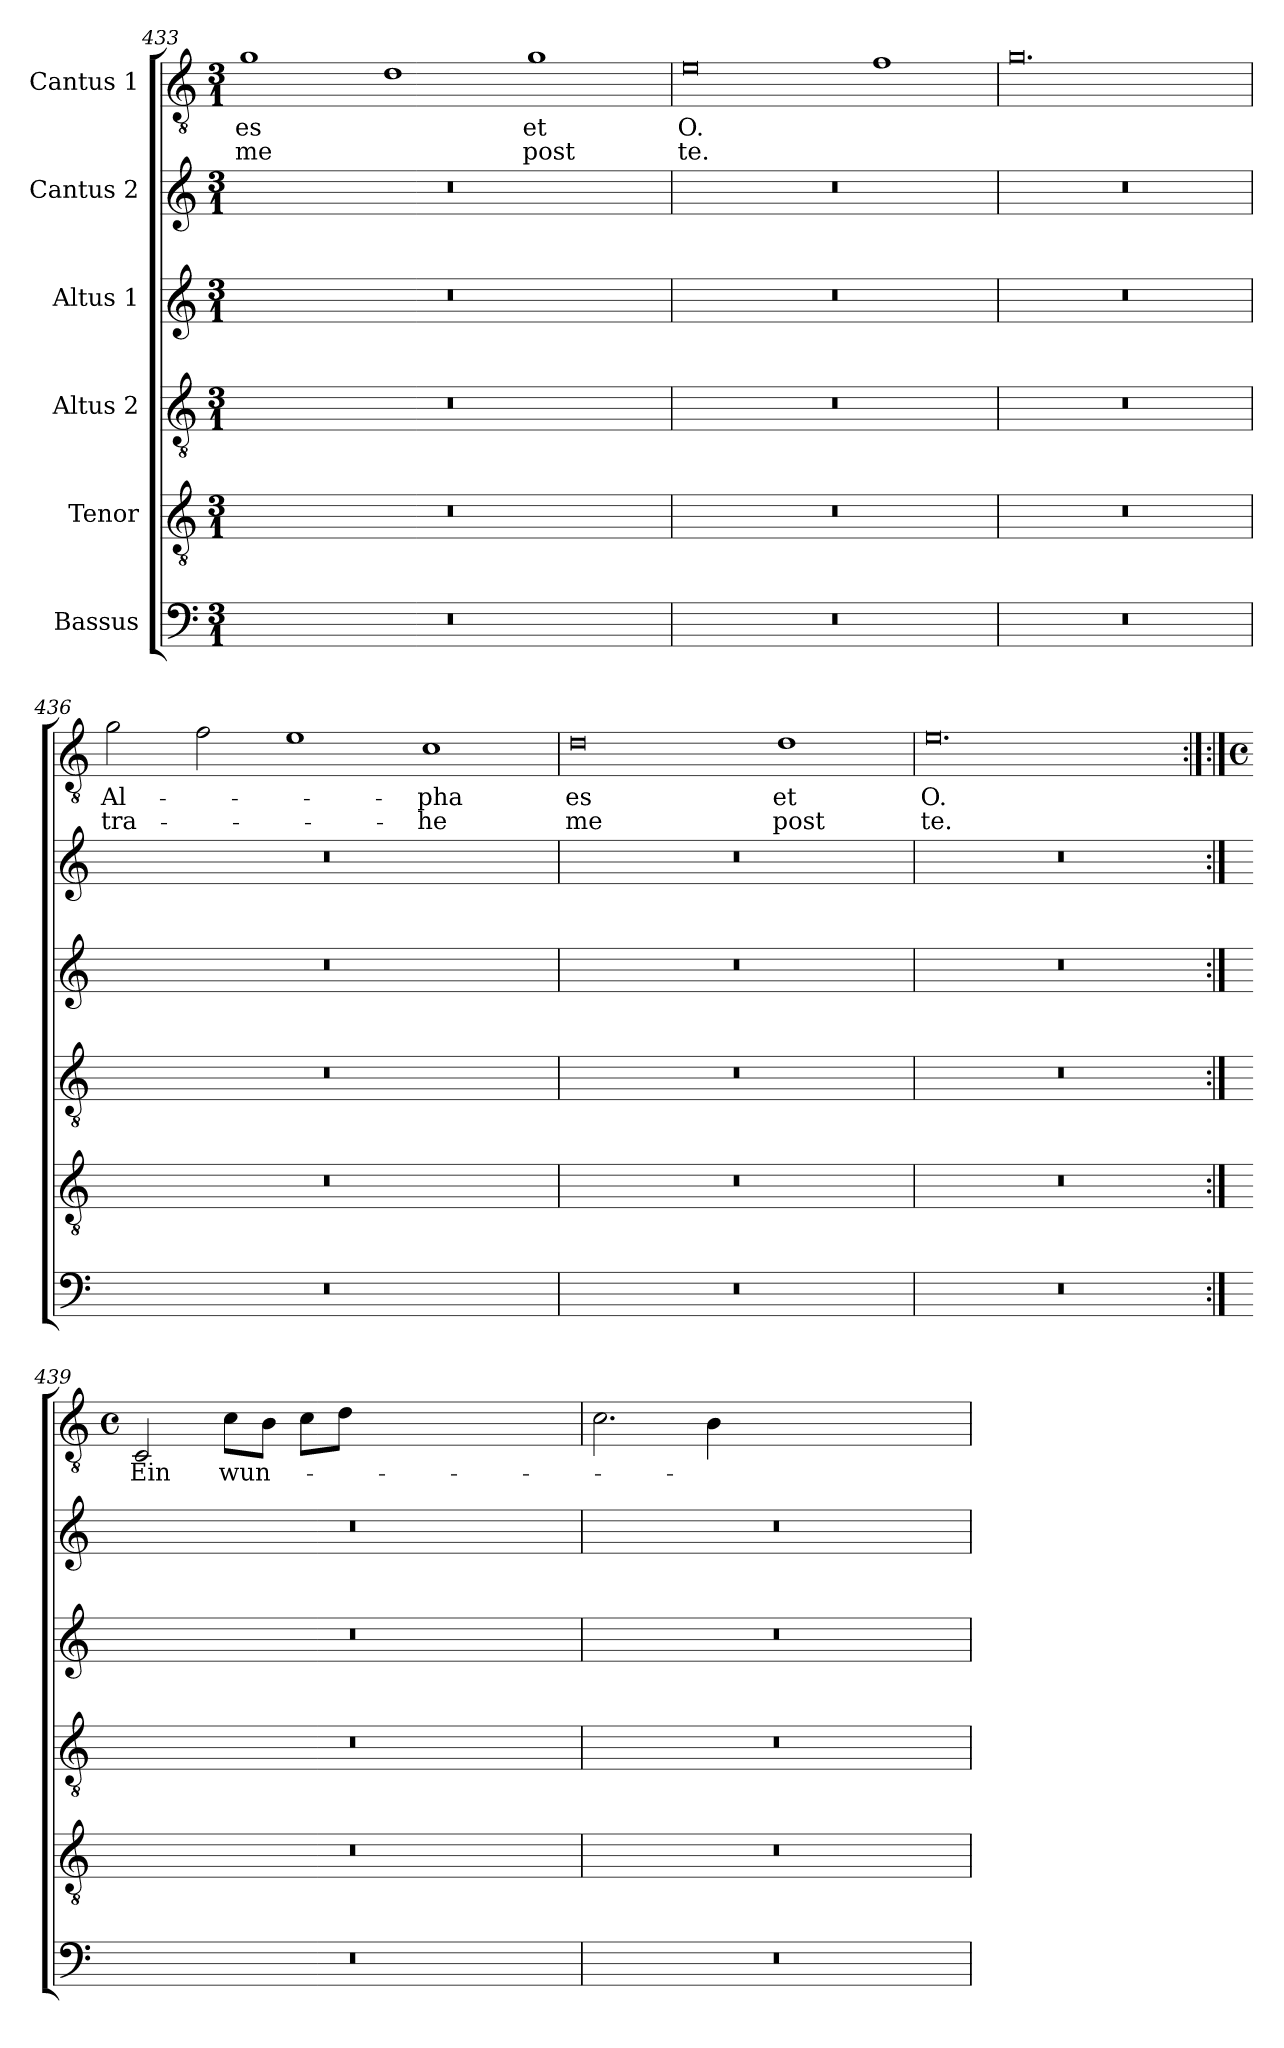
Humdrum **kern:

**kern	**kern	**kern	**kern	**kern	**kern	**text	**text
*part6	*part5	*part4	*part3	*part2	*part1	*part1	*part1
*staff6	*staff5	*staff4	*staff3	*staff2	*staff1	*staff1	*staff1
*I"Bassus	*I"Tenor	*I"Altus 2	*I"Altus 1	*I"Cantus 2	*I"Cantus 1	*	*
!!LO:LB:g=z
*clefF4	*clefGv2	*clefGv2	*clefG2	*clefG2	*clefGv2	*	*
*M3/1	*M3/1	*M3/1	*M3/1	*M3/1	*M3/1	*	*
=433	=433	=433	=433	=433	=433	=433	=433
!	!	!	!	!	!	!LO:LY:b:cj	!LO:LY:b:cj
*	*	*	*	*	*^	*	*
0.r	0.r	0.r	0.r	0.r	1g	16ryy	es	me
.	.	.	.	.	.	1ryy	.	.
.	.	.	.	.	1d	.	.	.
.	.	.	.	.	.	1ryy	.	.
!	!	!	!	!	!	!	!LO:LY:b:cj	!LO:LY:b:cj
.	.	.	.	.	1g	.	et	post
.	.	.	.	.	.	2...ryy	.	.
=434	=434	=434	=434	=434	=434	=434	=434	=434
!	!	!	!	!	!	!	!LO:LY:b:rj	!LO:LY:b:rj
*	*	*	*	*	*v	*v	*	*
0.r	0.r	0.r	0.r	0.r	0e	O.	te.
.	.	.	.	.	1f	.	.
=435	=435	=435	=435	=435	=435	=435	=435
0.r	0.r	0.r	0.r	0.r	0.g	.	.
=436	=436	=436	=436	=436	=436	=436	=436
!	!	!	!	!	!	!LO:LY:b:cj	!LO:LY:b:cj
0.r	0.r	0.r	0.r	0.r	2g\	Al-	-tra-
.	.	.	.	.	2f\	.	.
.	.	.	.	.	1e	.	.
!	!	!	!	!	!	!LO:LY:b:cj	!LO:LY:b:cj
.	.	.	.	.	1c	-pha	he
=437	=437	=437	=437	=437	=437	=437	=437
!	!	!	!	!	!	!LO:LY:b:rj	!LO:LY:b:cj
0.r	0.r	0.r	0.r	0.r	0d	es	me
!	!	!	!	!	!	!LO:LY:b:cj	!LO:LY:b:cj
.	.	.	.	.	1d	et	post
=438	=438	=438	=438	=438	=438	=438	=438
!	!	!	!	!	!	!LO:LY:b:rj	!LO:LY:b:rj
0.r	0.r	0.r	0.r	0.r	0.e	O.	te.
!!LO:PB:g=z
=439	=439	=439	=439	=439	=439:|!	=439:|!	=439:|!
*	*	*	*	*	*M4/4	*	*
*	*	*	*	*	*met(c)	*	*
!	!	!	!	!	!	!LO:LY:b:cj	!
0.r	0.r	0.r	0.r	0.r	2C/	Ein	.
!	!	!	!	!	!	!LO:LY:b:cj	!
.	.	.	.	.	8c\L	wun-	.
.	.	.	.	.	8B\J	.	.
.	.	.	.	.	8c\L	.	.
.	.	.	.	.	8d\J	.	.
.	.	.	.	.	0ryy	.	.
=440	=440	=440	=440	=440	=440	=440	=440
0.r	0.r	0.r	0.r	0.r	2.c\	.	.
.	.	.	.	.	4B\	.	.
.	.	.	.	.	0ryy	.	.
=	=	=	=	=	=	=	=
*-	*-	*-	*-	*-	*-	*-	*-
